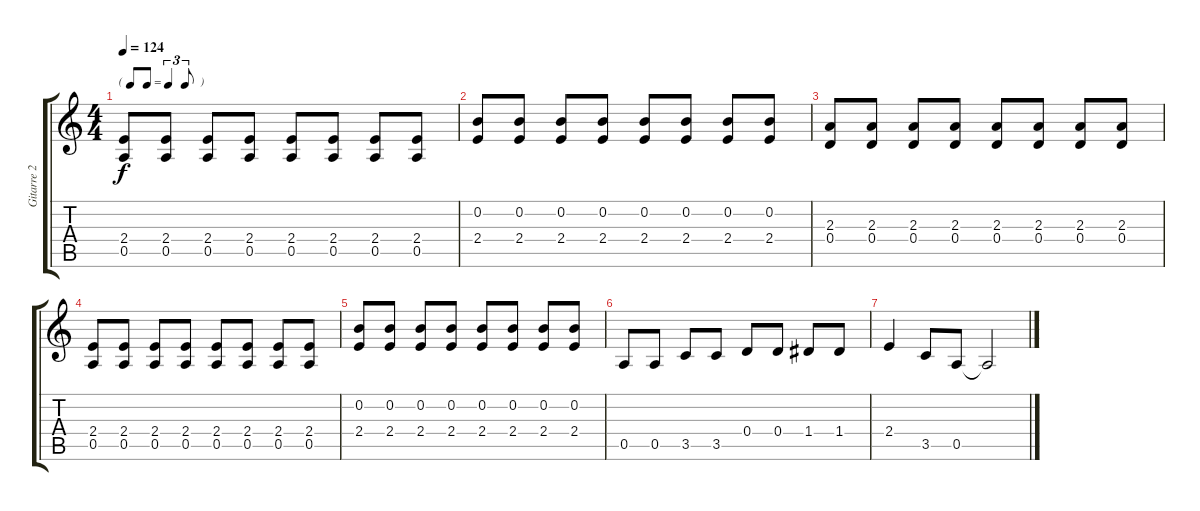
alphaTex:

\track ("Gitarre 2" "Gitarre 2") {instrument acousticguitarnylon}
\staff {score tabs}
\tuning (E4 B3 G3 D3 A2 E2) {hide}
\ts (4 4)
\tf triplet8th
\tempo 124
\clef g2
\ks c
(2.4 0.5).8{dy f} (2.4 0.5).8 (2.4 0.5).8 (2.4 0.5).8 (2.4 0.5).8 (2.4 0.5).8 (2.4 0.5).8 (2.4 0.5).8 |
(0.2 2.4).8 (0.2 2.4).8 (0.2 2.4).8 (0.2 2.4).8 (0.2 2.4).8 (0.2 2.4).8 (0.2 2.4).8 (0.2 2.4).8 |
(2.3 0.4).8 (2.3 0.4).8 (2.3 0.4).8 (2.3 0.4).8 (2.3 0.4).8 (2.3 0.4).8 (2.3 0.4).8 (2.3 0.4).8 |
(2.4 0.5).8 (2.4 0.5).8 (2.4 0.5).8 (2.4 0.5).8 (2.4 0.5).8 (2.4 0.5).8 (2.4 0.5).8 (2.4 0.5).8 |
(0.2 2.4).8 (0.2 2.4).8 (0.2 2.4).8 (0.2 2.4).8 (0.2 2.4).8 (0.2 2.4).8 (0.2 2.4).8 (0.2 2.4).8 |
0.5.8 0.5.8 3.5.8 3.5.8 0.4.8 0.4.8 1.4.8 1.4.8 |
2.4.4 3.5.8 0.5.8 0.5{t}.2
